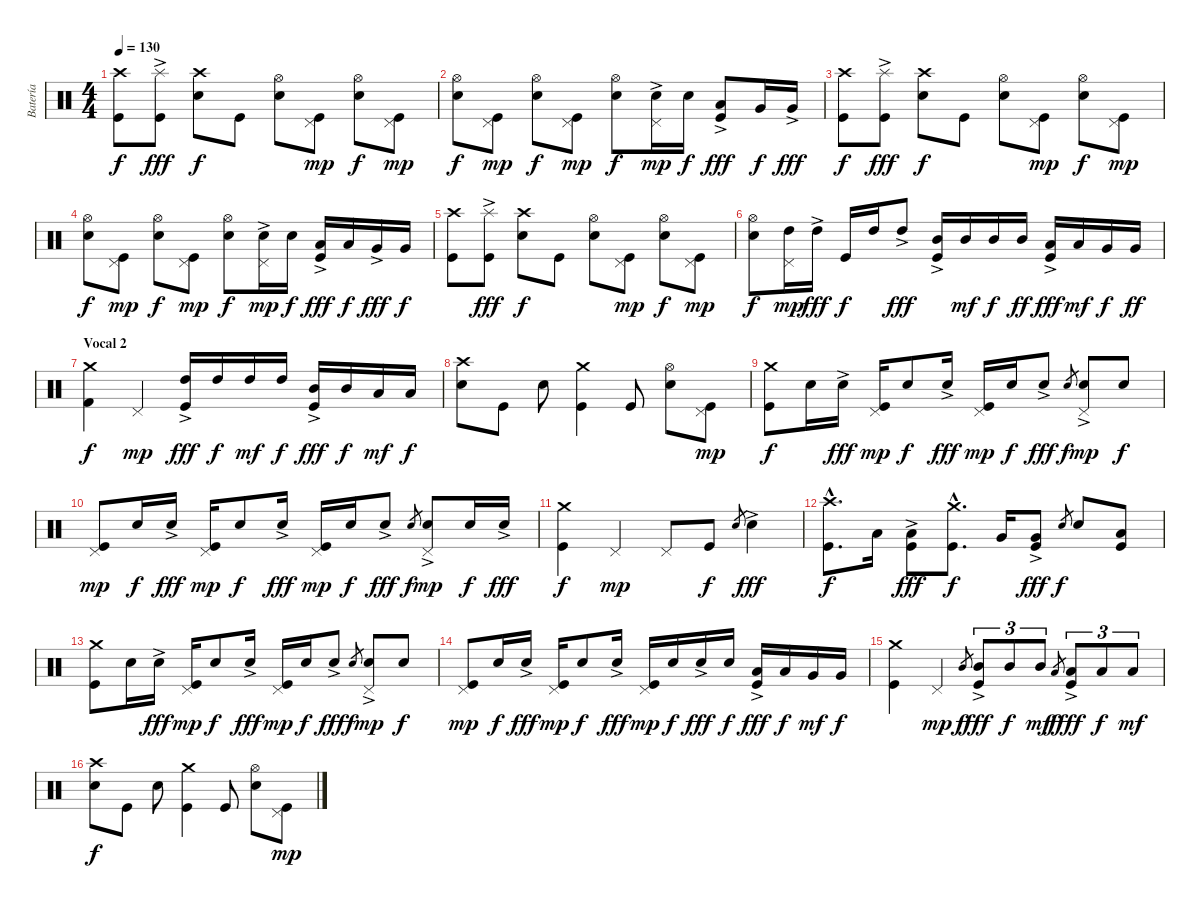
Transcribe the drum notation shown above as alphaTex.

\track ("Batería" "Batería") {instrument percussion}
\staff {score}
\articulation defaults
\ts (4 4)
\tempo 130
\clef neutral
\ks c
("Kick (hit)" "Crash high (hit)").8{dy f} ("Kick (hit)" "Splash (hit)"{ac}).8{dy fff} ("Electric Snare (hit)" "Crash high (hit)").8{dy f} "Kick (hit)".8 ("Electric Snare (hit)" "Hi-Hat (open)").8 ("Kick (hit)" "Pedal Hi-Hat (hit)").8{dy mp} ("Electric Snare (hit)" "Hi-Hat (open)").8{dy f} ("Kick (hit)" "Pedal Hi-Hat (hit)").8{dy mp} |
("Electric Snare (hit)" "Hi-Hat (open)").8{dy f} ("Kick (hit)" "Pedal Hi-Hat (hit)").8{dy mp} ("Electric Snare (hit)" "Hi-Hat (open)").8{dy f} ("Kick (hit)" "Pedal Hi-Hat (hit)").8{dy mp} ("Electric Snare (hit)" "Hi-Hat (open)").8{dy f} ("Electric Snare (hit)"{ac} "Pedal Hi-Hat (hit)").16{dy mp} "Electric Snare (hit)".16{dy f} ("Kick (hit)" "Low Tom (hit)"{ac}).8{dy fff} "Very Low Tom (hit)".16{dy f} "Very Low Tom (hit)"{ac}.16{dy fff} |
("Kick (hit)" "Crash high (hit)").8{dy f} ("Kick (hit)" "Splash (hit)"{ac}).8{dy fff} ("Electric Snare (hit)" "Crash high (hit)").8{dy f} "Kick (hit)".8 ("Electric Snare (hit)" "Hi-Hat (open)").8 ("Kick (hit)" "Pedal Hi-Hat (hit)").8{dy mp} ("Electric Snare (hit)" "Hi-Hat (open)").8{dy f} ("Kick (hit)" "Pedal Hi-Hat (hit)").8{dy mp} |
("Electric Snare (hit)" "Hi-Hat (open)").8{dy f} ("Kick (hit)" "Pedal Hi-Hat (hit)").8{dy mp} ("Electric Snare (hit)" "Hi-Hat (open)").8{dy f} ("Kick (hit)" "Pedal Hi-Hat (hit)").8{dy mp} ("Electric Snare (hit)" "Hi-Hat (open)").8{dy f} ("Electric Snare (hit)"{ac} "Pedal Hi-Hat (hit)").16{dy mp} "Electric Snare (hit)".16{dy f} ("Kick (hit)" "Low Tom (hit)"{ac}).16{dy fff} "Low Tom (hit)".16{dy f} "Very Low Tom (hit)"{ac}.16{dy fff} "Very Low Tom (hit)".16{dy f} |
("Kick (hit)" "Crash high (hit)").8 ("Kick (hit)" "Splash (hit)"{ac}).8{dy fff} ("Electric Snare (hit)" "Crash high (hit)").8{dy f} "Kick (hit)".8 ("Electric Snare (hit)" "Hi-Hat (open)").8 ("Kick (hit)" "Pedal Hi-Hat (hit)").8{dy mp} ("Electric Snare (hit)" "Hi-Hat (open)").8{dy f} ("Kick (hit)" "Pedal Hi-Hat (hit)").8{dy mp} |
("Electric Snare (hit)" "Hi-Hat (open)").8{dy f} ("High Tom (hit)" "Pedal Hi-Hat (hit)").16{dy mp} "High Tom (hit)"{ac}.16{dy fff} "Kick (hit)".16{dy f} "High Tom (hit)".16 "High Tom (hit)"{ac}.8{dy fff} ("Kick (hit)" "Mid Tom (hit)"{ac}).16 "Mid Tom (hit)".16{dy mf} "Mid Tom (hit)".16{dy f} "Mid Tom (hit)".16{dy ff} ("Kick (hit)" "Low Tom (hit)"{ac}).16{dy fff} "Low Tom (hit)".16{dy mf} "Very Low Tom (hit)".16{dy f} "Very Low Tom (hit)".16{dy ff} |
\section ("" "Vocal 2")
("Kick (hit) 2" "Crash medium (hit)").4{dy f} "Pedal Hi-Hat (hit)".4{dy mp} ("Kick (hit)" "High Tom (hit)"{ac}).16{dy fff} "High Tom (hit)".16{dy f} "High Tom (hit)".16{dy mf} "High Tom (hit)".16{dy f} ("Kick (hit)" "Mid Tom (hit)"{ac}).16{dy fff} "Mid Tom (hit)".16{dy f} "Low Tom (hit)".16{dy mf} "Low Tom (hit)".16{dy f} |
("Electric Snare (hit)" "Crash high (hit)").8 "Kick (hit)".8 "Electric Snare (hit)".8 ("Kick (hit)" "Crash medium (hit)").4 "Kick (hit)".8 ("Electric Snare (hit)" "Hi-Hat (open)").8 ("Kick (hit)" "Pedal Hi-Hat (hit)").8{dy mp} |
("Kick (hit)" "Crash medium (hit)").8{dy f} "Electric Snare (hit)".16 "Electric Snare (hit)"{ac}.16{dy fff} ("Kick (hit)" "Pedal Hi-Hat (hit)").16{dy mp} "Electric Snare (hit)".8{dy f} "Electric Snare (hit)"{ac}.16{dy fff} ("Kick (hit)" "Pedal Hi-Hat (hit)").16{dy mp} "Electric Snare (hit)".16{dy f} "Electric Snare (hit)"{ac}.8{dy fff} "Electric Snare (hit)".8{gr dy f} ("Electric Snare (hit)"{ac} "Pedal Hi-Hat (hit)").8{dy mp} "Electric Snare (hit)".8{dy f} |
("Kick (hit)" "Pedal Hi-Hat (hit)").8{dy mp} "Electric Snare (hit)".16{dy f} "Electric Snare (hit)"{ac}.16{dy fff} ("Kick (hit)" "Pedal Hi-Hat (hit)").16{dy mp} "Electric Snare (hit)".8{dy f} "Electric Snare (hit)"{ac}.16{dy fff} ("Kick (hit)" "Pedal Hi-Hat (hit)").16{dy mp} "Electric Snare (hit)".16{dy f} "Electric Snare (hit)"{ac}.8{dy fff} "Electric Snare (hit)".8{gr dy f} ("Electric Snare (hit)"{ac} "Pedal Hi-Hat (hit)").8{dy mp} "Electric Snare (hit)".16{dy f} "Electric Snare (hit)"{ac}.16{dy fff} |
("Kick (hit)" "Crash medium (hit)").4{dy f} "Pedal Hi-Hat (hit)".4{dy mp} "Pedal Hi-Hat (hit)".8 "Kick (hit)".8{dy f} "Electric Snare (hit)".8{gr} "Electric Snare (hit)"{ac}.4{dy fff} |
("Kick (hit)"{hac} "Crash high (hit)"{hac}).8{d dy f} "Low Tom (hit)".16 ("Kick (hit)" "Low Tom (hit)"{ac}).8{dy fff} ("Kick (hit)"{hac} "Crash medium (hit)"{hac}).8{d dy f} "Very Low Tom (hit)".16 ("Kick (hit)" "Very Low Tom (hit)"{ac}).8{dy fff} "Electric Snare (hit)".8{gr dy f} "Electric Snare (hit)".8 ("Kick (hit)" "Low Floor Tom (hit)").8 |
("Kick (hit)" "Crash medium (hit)").8 "Electric Snare (hit)".16 "Electric Snare (hit)"{ac}.16{dy fff} ("Kick (hit)" "Pedal Hi-Hat (hit)").16{dy mp} "Electric Snare (hit)".8{dy f} "Electric Snare (hit)"{ac}.16{dy fff} ("Kick (hit)" "Pedal Hi-Hat (hit)").16{dy mp} "Electric Snare (hit)".16{dy f} "Electric Snare (hit)"{ac}.8{dy fff} "Electric Snare (hit)".8{gr dy f} ("Electric Snare (hit)"{ac} "Pedal Hi-Hat (hit)").8{dy mp} "Electric Snare (hit)".8{dy f} |
("Kick (hit)" "Pedal Hi-Hat (hit)").8{dy mp} "Electric Snare (hit)".16{dy f} "Electric Snare (hit)"{ac}.16{dy fff} ("Kick (hit)" "Pedal Hi-Hat (hit)").16{dy mp} "Electric Snare (hit)".8{dy f} "Electric Snare (hit)"{ac}.16{dy fff} ("Kick (hit)" "Pedal Hi-Hat (hit)").16{dy mp} "Electric Snare (hit)".16{dy f} "Electric Snare (hit)"{ac}.16{dy fff} "Electric Snare (hit)".16{dy f} ("Kick (hit)" "Low Tom (hit)"{ac}).16{dy fff} "Low Tom (hit)".16{dy f} "Very Low Tom (hit)".16{dy mf} "Very Low Tom (hit)".16{dy f} |
("Kick (hit)" "Crash medium (hit)").4 "Pedal Hi-Hat (hit)".4{dy mp} "Mid Tom (hit)".8{gr dy f} ("Kick (hit)" "Mid Tom (hit)"{ac}).8{tu (3 2) dy fff} "Mid Tom (hit)".8{tu (3 2) dy f} "Mid Tom (hit)".8{tu (3 2) dy mf} "Low Tom (hit)".8{gr dy f} ("Kick (hit)" "Low Tom (hit)"{ac}).8{tu (3 2) dy fff} "Low Tom (hit)".8{tu (3 2) dy f} "Low Tom (hit)".8{tu (3 2) dy mf} |
("Electric Snare (hit)" "Crash high (hit)").8{dy f} "Kick (hit)".8 "Electric Snare (hit)".8 ("Kick (hit)" "Crash medium (hit)").4 "Kick (hit)".8 ("Electric Snare (hit)" "Hi-Hat (open)").8 ("Kick (hit)" "Pedal Hi-Hat (hit)").8{dy mp}
